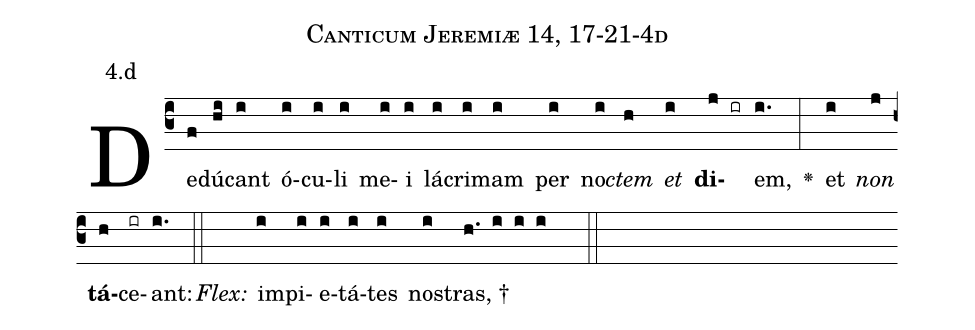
name: Canticum Jeremiæ 14, 17-21-4d;
annotation: 4.d;
%%
(c3)De(f)dú(hi)cant(i) ó(i)cu(i)li(i) me(i)i(i) lá(i)cri(i)mam(i) per(i) no(i)<i>ctem</i>(h) <i>et</i>(i) <b>di</b>(j ir)em,(i.) <v>\greheightstar</v>(:) et(i) <i>non</i>(j) <b>tá</b>(h)ce(ir)ant:(i.) (::)
<i>Flex:</i>()  im(i)pi(i)e(i)tá(i)tes(i) no(i)stras, †(h. i i i  ::)

%E(i) u(h) o(i) u(j) a(h) e.(i.) (::)
